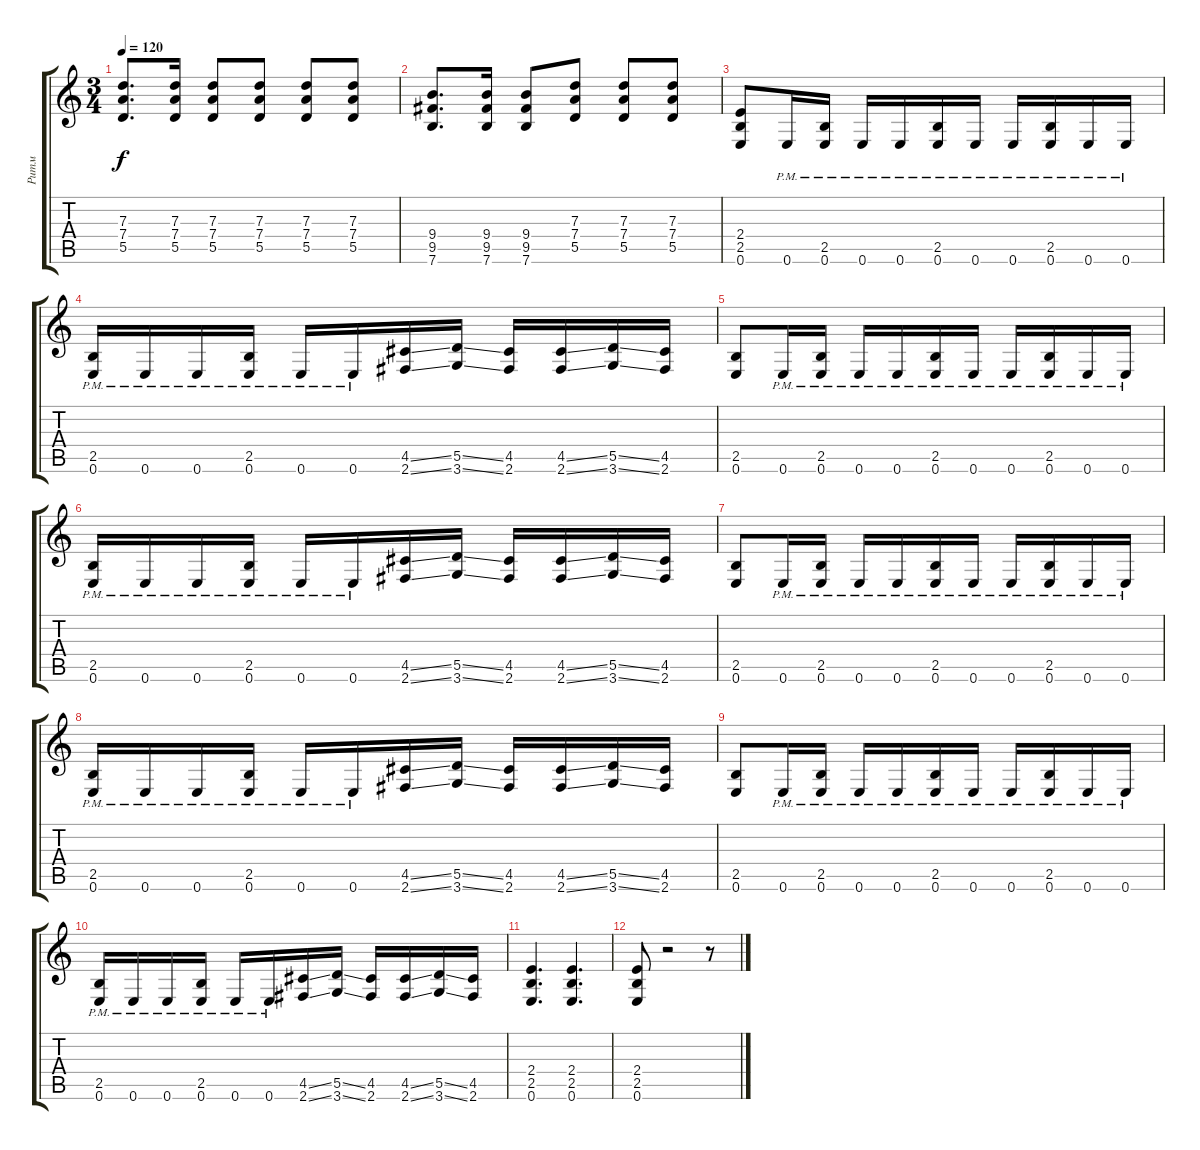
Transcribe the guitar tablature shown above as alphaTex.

\track ("Ритм " "Ритм ") {instrument electricguitarclean}
\staff {score tabs}
\tuning (E4 B3 G3 D3 A2 E2) {hide}
\ts (3 4)
\tempo 120
\clef g2
\ks c
(7.3 7.4 5.5).8{d dy f} (7.3 7.4 5.5).16 (7.3 7.4 5.5).8 (7.3 7.4 5.5).8 (7.3 7.4 5.5).8 (7.3 7.4 5.5).8 |
(9.4 9.5 7.6).8{d} (9.4 9.5 7.6).16 (9.4 9.5 7.6).8 (7.3 7.4 5.5).8 (7.3 7.4 5.5).8 (7.3 7.4 5.5).8 |
(2.4 2.5 0.6).8{volume 8} 0.6{pm}.16 (2.5{pm} 0.6{pm}).16 0.6{pm}.16 0.6{pm}.16 (2.5{pm} 0.6{pm}).16 0.6{pm}.16 0.6{pm}.16 (2.5{pm} 0.6{pm}).16 0.6{pm}.16 0.6{pm}.16 |
(2.5{pm} 0.6{pm}).16 0.6{pm}.16 0.6{pm}.16 (2.5{pm} 0.6{pm}).16 0.6{pm}.16 0.6{pm}.16 (4.5{ss} 2.6{ss}).16 (5.5{ss} 3.6{ss}).16 (4.5 2.6).16 (4.5{ss} 2.6{ss}).16 (5.5{ss} 3.6{ss}).16 (4.5 2.6).16 |
(2.5 0.6).8 0.6{pm}.16 (2.5{pm} 0.6{pm}).16 0.6{pm}.16 0.6{pm}.16 (2.5{pm} 0.6{pm}).16 0.6{pm}.16 0.6{pm}.16 (2.5{pm} 0.6{pm}).16 0.6{pm}.16 0.6{pm}.16 |
(2.5{pm} 0.6{pm}).16 0.6{pm}.16 0.6{pm}.16 (2.5{pm} 0.6{pm}).16 0.6{pm}.16 0.6{pm}.16 (4.5{ss} 2.6{ss}).16 (5.5{ss} 3.6{ss}).16 (4.5 2.6).16 (4.5{ss} 2.6{ss}).16 (5.5{ss} 3.6{ss}).16 (4.5 2.6).16 |
(2.5 0.6).8 0.6{pm}.16 (2.5{pm} 0.6{pm}).16 0.6{pm}.16 0.6{pm}.16 (2.5{pm} 0.6{pm}).16 0.6{pm}.16 0.6{pm}.16 (2.5{pm} 0.6{pm}).16 0.6{pm}.16 0.6{pm}.16 |
(2.5{pm} 0.6{pm}).16 0.6{pm}.16 0.6{pm}.16 (2.5{pm} 0.6{pm}).16 0.6{pm}.16 0.6{pm}.16 (4.5{ss} 2.6{ss}).16 (5.5{ss} 3.6{ss}).16 (4.5 2.6).16 (4.5{ss} 2.6{ss}).16 (5.5{ss} 3.6{ss}).16 (4.5 2.6).16 |
(2.5 0.6).8 0.6{pm}.16 (2.5{pm} 0.6{pm}).16 0.6{pm}.16 0.6{pm}.16 (2.5{pm} 0.6{pm}).16 0.6{pm}.16 0.6{pm}.16 (2.5{pm} 0.6{pm}).16 0.6{pm}.16 0.6{pm}.16 |
(2.5{pm} 0.6{pm}).16 0.6{pm}.16 0.6{pm}.16 (2.5{pm} 0.6{pm}).16 0.6{pm}.16 0.6{pm}.16 (4.5{ss} 2.6{ss}).16 (5.5{ss} 3.6{ss}).16 (4.5 2.6).16 (4.5{ss} 2.6{ss}).16 (5.5{ss} 3.6{ss}).16 (4.5 2.6).16 |
(2.4 2.5 0.6).4{d volume 8 instrument overdrivenguitar} (2.4 2.5 0.6).4{d} |
(2.4 2.5 0.6).8 r.2{volume 10} r.8
